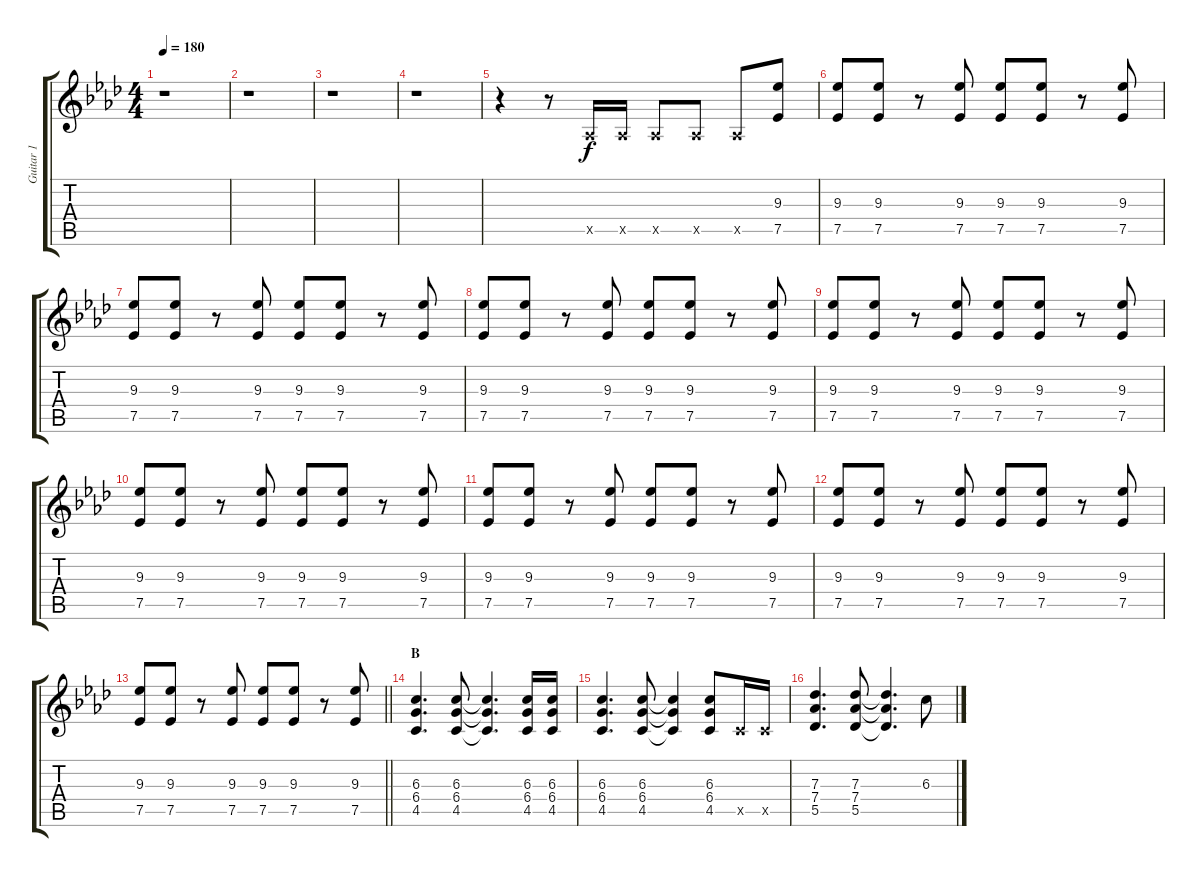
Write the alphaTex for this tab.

\track ("Guitar 1" "Guitar 1") {instrument overdrivenguitar}
\staff {score tabs}
\tuning (Eb4 Bb3 Gb3 Db3 Ab2 Eb2) {hide}
\ts (4 4)
\tempo 180
\clef g2
\ks ab
r.1{dy f} |
r.1 |
r.1 |
r.1 |
r.4 r.8 0.5{x}.16 0.5{x}.16 0.5{x}.8 0.5{x}.8 0.5{x}.8 (9.3 7.5).8 |
(9.3 7.5).8 (9.3 7.5).8 r.8 (9.3 7.5).8 (9.3 7.5).8 (9.3 7.5).8 r.8 (9.3 7.5).8 |
(9.3 7.5).8 (9.3 7.5).8 r.8 (9.3 7.5).8 (9.3 7.5).8 (9.3 7.5).8 r.8 (9.3 7.5).8 |
(9.3 7.5).8 (9.3 7.5).8 r.8 (9.3 7.5).8 (9.3 7.5).8 (9.3 7.5).8 r.8 (9.3 7.5).8 |
(9.3 7.5).8 (9.3 7.5).8 r.8 (9.3 7.5).8 (9.3 7.5).8 (9.3 7.5).8 r.8 (9.3 7.5).8 |
(9.3 7.5).8 (9.3 7.5).8 r.8 (9.3 7.5).8 (9.3 7.5).8 (9.3 7.5).8 r.8 (9.3 7.5).8 |
(9.3 7.5).8 (9.3 7.5).8 r.8 (9.3 7.5).8 (9.3 7.5).8 (9.3 7.5).8 r.8 (9.3 7.5).8 |
(9.3 7.5).8 (9.3 7.5).8 r.8 (9.3 7.5).8 (9.3 7.5).8 (9.3 7.5).8 r.8 (9.3 7.5).8 |
\barLineRight lightlight
(9.3 7.5).8 (9.3 7.5).8 r.8 (9.3 7.5).8 (9.3 7.5).8 (9.3 7.5).8 r.8 (9.3 7.5).8 |
\section ("" "B")
(6.3 6.4 4.5).4{d} (6.3 6.4 4.5).8 (6.3{t} 6.4{t} 4.5{t}).4{d} (6.3 6.4 4.5).16 (6.3 6.4 4.5).16 |
(6.3 6.4 4.5).4{d} (6.3 6.4 4.5).8 (6.3{t} 6.4{t} 4.5{t}).4 (6.3 6.4 4.5).8 4.5{x}.16 4.5{x}.16 |
(7.3 7.4 5.5).4{d} (7.3 7.4 5.5).8 (7.3{t} 7.4{t} 5.5{t}).4{d} 6.3{sl}.8
